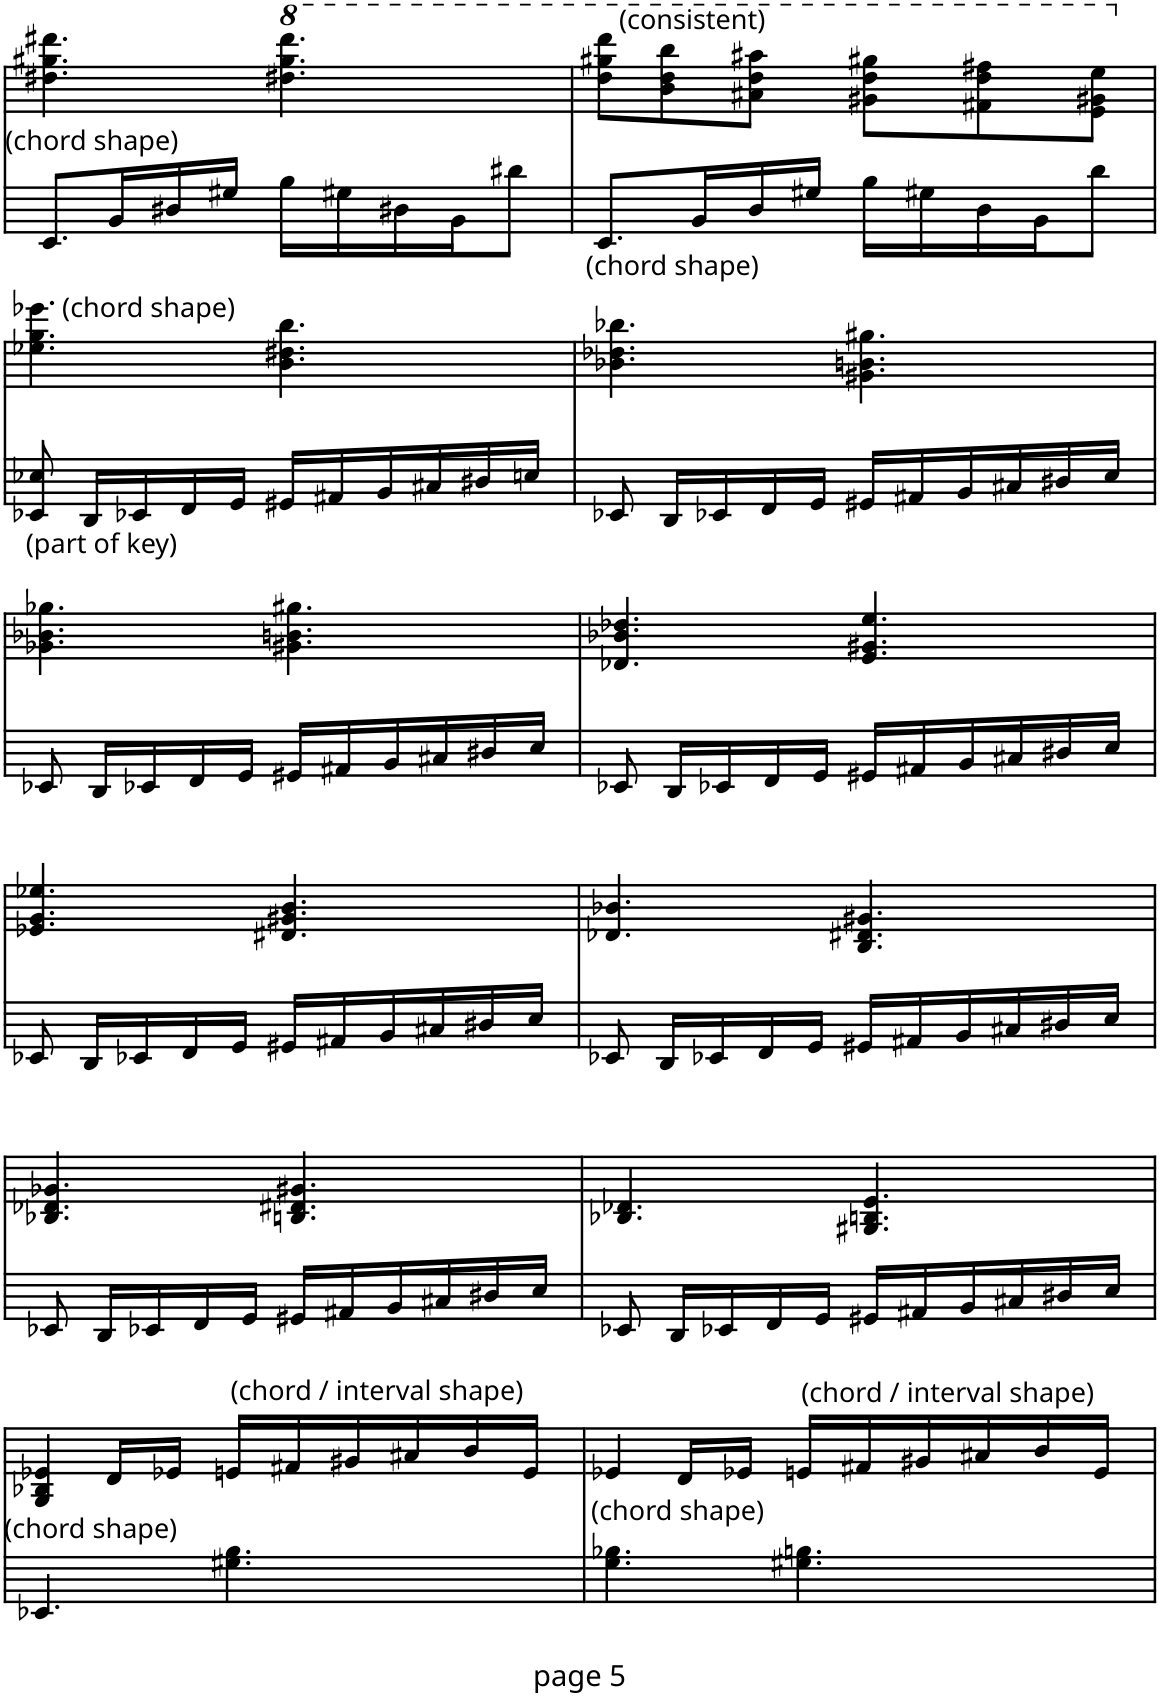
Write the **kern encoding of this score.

**kern	**kern
*part1	*part1
*staff2	*staff1
*I"Piano	*
*I'Pno.	*
!!LO:PB:g=z
*clefF4	*clefG2
*k[]	*k[]
*M6/8	*M6/8
=113	=113
!	!LO:TX:b:t=(chord shape)
8.EE/L	4.dd#X\ 4.gg#X\ 4.ddd#X\
16BB/L	.
16D#X/	.
16G#X/JJ	.
*	*8va
16B\LL	4.ddd#X\ 4.ggg#\ 4.dddd#\
16G#X\	.
16D#X\	.
16BB\J	.
8d#X\J	.
=114	=114
!	!LO:TX:a:t=(consistent)
8.EE/L	8ddd\ 8ggg#X\ 8dddd\L
.	8bb\ 8ddd\ 8bbb\
16BB/L	.
16D/	8aa#X\ 8ddd\ 8aaa#X\J
!LO:TX:b:t=(chord shape)	!
16G#X/JJ	.
16B\LL	8gg#X\ 8ddd\ 8ggg#X\L
16G#X\	.
16D\	8ff#X\ 8ddd\ 8fff#X\
16BB\J	.
8d\J	8ee\ 8gg#X\ 8eee\J
!!LO:LB:g=z
=115	=115
*	*X8va
!	!LO:TX:a:t=(chord shape)
!LO:TX:b:t=(part of key)	!
8EE-X/ 8E-X/	4.ee-X\ 4.gg\ 4.eee-X\
16DD/LL	.
16EE-X/	.
16FF/	.
16GG/JJ	.
16GG#X/LL	4.b\ 4.dd#X\ 4.bb\
16AA#X/	.
16BB/	.
16C#X/	.
16D#X/	.
16En/JJ	.
=116	=116
8EE-X/	4.b-X\ 4.dd-X\ 4.bb-X\
16DD/LL	.
16EE-X/	.
16FF/	.
16GG/JJ	.
16GG#X/LL	4.g#X\ 4.bn\ 4.gg#X\
16AA#X/	.
16BB/	.
16C#X/	.
16D#X/	.
16E/JJ	.
!!LO:LB:g=z
=117	=117
8EE-X/	4.g-X\ 4.b-X\ 4.gg-X\
16DD/LL	.
16EE-X/	.
16FF/	.
16GG/JJ	.
16GG#X/LL	4.g#X\ 4.bn\ 4.gg#X\
16AA#X/	.
16BB/	.
16C#X/	.
16D#X/	.
16E/JJ	.
=118	=118
8EE-X/	4.d-X/ 4.b-X/ 4.dd-X/
16DD/LL	.
16EE-X/	.
16FF/	.
16GG/JJ	.
16GG#X/LL	4.e/ 4.g#X/ 4.ee/
16AA#X/	.
16BB/	.
16C#X/	.
16D#X/	.
16E/JJ	.
!!LO:LB:g=z
=119	=119
8EE-X/	4.e-X/ 4.g/ 4.ee-X/
16DD/LL	.
16EE-X/	.
16FF/	.
16GG/JJ	.
16GG#X/LL	4.d#X/ 4.g#X/ 4.b/
16AA#X/	.
16BB/	.
16C#X/	.
16D#X/	.
16E/JJ	.
=120	=120
8EE-X/	4.d-X/ 4.b-X/
16DD/LL	.
16EE-X/	.
16FF/	.
16GG/JJ	.
16GG#X/LL	4.B/ 4.d#X/ 4.g#X/
16AA#X/	.
16BB/	.
16C#X/	.
16D#X/	.
16E/JJ	.
!!LO:LB:g=z
=121	=121
8EE-X/	4.B-X/ 4.d-X/ 4.g-X/
16DD/LL	.
16EE-X/	.
16FF/	.
16GG/JJ	.
16GG#X/LL	4.Bn/ 4.d#X/ 4.g#X/
16AA#X/	.
16BB/	.
16C#X/	.
16D#X/	.
16E/JJ	.
=122	=122
8EE-X/	4.B-X/ 4.d-X/
16DD/LL	.
16EE-X/	.
16FF/	.
16GG/JJ	.
16GG#X/LL	4.G#X/ 4.Bn/ 4.e/
16AA#X/	.
16BB/	.
16C#X/	.
16D#X/	.
16E/JJ	.
!!LO:LB:g=z
=123	=123
!	!LO:TX:b:t=(chord shape)
4.EE-X/	4G/ 4B-X/ 4e-X/
.	16d/LL
.	16e-X/JJ
!	!LO:TX:a:t=(chord / interval shape)
4.G#X\ 4.B\	16en/LL
.	16f#X/
.	16g#X/
.	16a#X/
.	16b/
.	16e/JJ
=124	=124
!	!LO:TX:b:t=(chord shape)
4.G\ 4.B-X\	4e-X/
.	16d/LL
.	16e-X/JJ
!	!LO:TX:a:t=(chord / interval shape)
4.G#X\ 4.Bn\	16en/LL
.	16f#X/
.	16g#X/
.	16a#X/
.	16b/
.	16e/JJ
=	=
*-	*-
